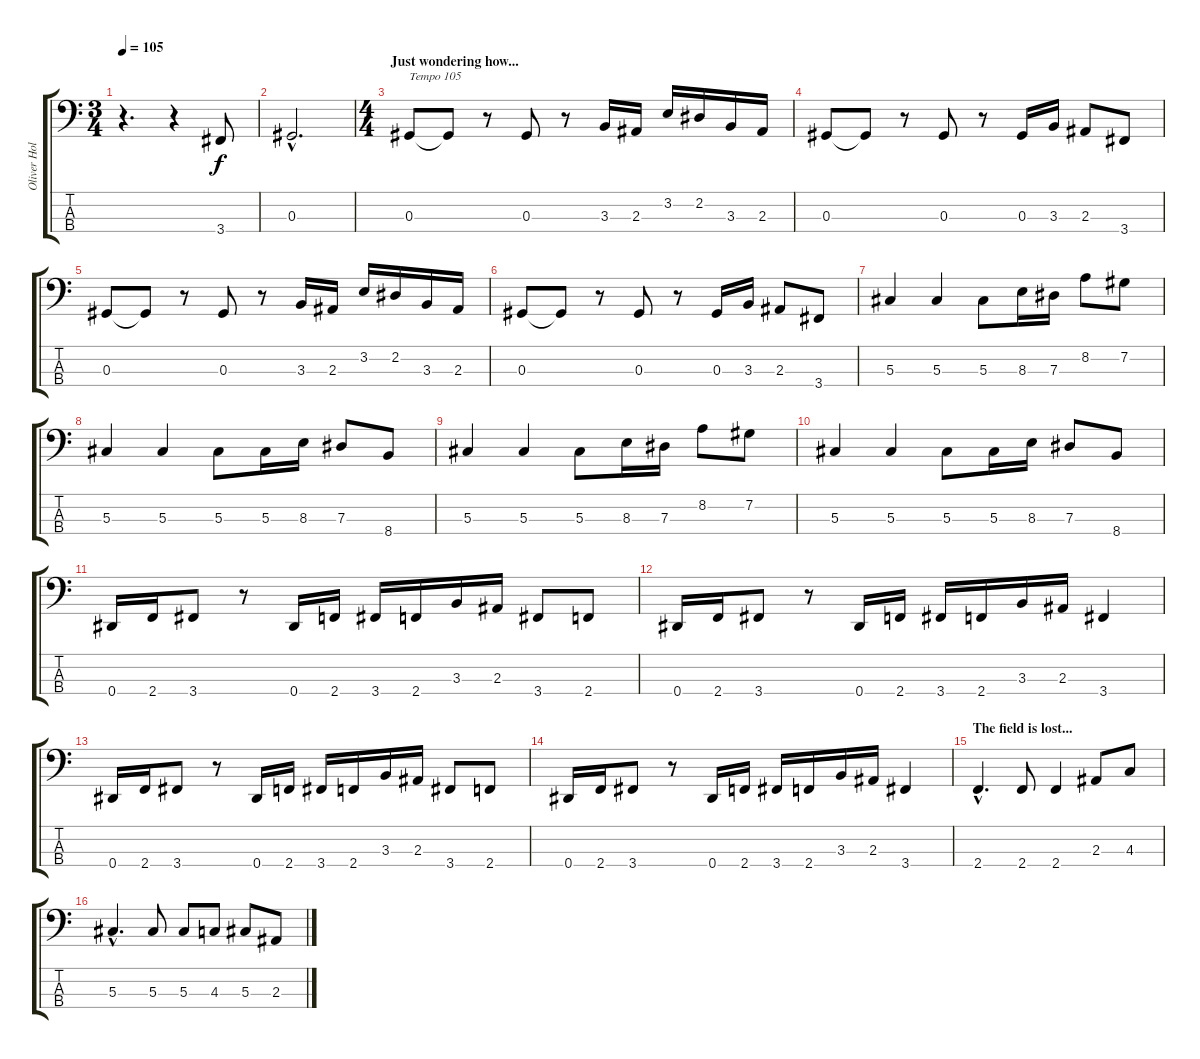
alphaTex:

\track ("Oliver Holzwarth" "Oliver Hol") {instrument electricbassfinger}
\staff {score tabs}
\tuning (Gb2 Db2 Ab1 Eb1) {hide}
\ts (3 4)
\tempo 105
\clef f4
\ks c
r.4{d dy f} r.4 3.4.8 |
0.3{hac}.2{d} |
\ts (4 4)
\section ("" "Just wondering how...")
0.3.8{txt "Tempo 105"} 0.3{t}.8 r.8 0.3.8 r.8 3.3.16 2.3.16 3.2.16 2.2.16 3.3.16 2.3.16 |
0.3.8 0.3{t}.8 r.8 0.3.8 r.8 0.3.16 3.3.16 2.3.8 3.4.8 |
0.3.8 0.3{t}.8 r.8 0.3.8 r.8 3.3.16 2.3.16 3.2.16 2.2.16 3.3.16 2.3.16 |
0.3.8 0.3{t}.8 r.8 0.3.8 r.8 0.3.16 3.3.16 2.3.8 3.4.8 |
5.3.4 5.3.4 5.3.8 8.3.16 7.3.16 8.2.8 7.2.8 |
5.3.4 5.3.4 5.3.8 5.3.16 8.3.16 7.3.8 8.4.8 |
5.3.4 5.3.4 5.3.8 8.3.16 7.3.16 8.2.8 7.2.8 |
5.3.4 5.3.4 5.3.8 5.3.16 8.3.16 7.3.8 8.4.8 |
0.4.16 2.4.16 3.4.8 r.8 0.4.16 2.4.16 3.4.16 2.4.16 3.3.16 2.3.16 3.4.8 2.4.8 |
0.4.16 2.4.16 3.4.8 r.8 0.4.16 2.4.16 3.4.16 2.4.16 3.3.16 2.3.16 3.4.4 |
0.4.16 2.4.16 3.4.8 r.8 0.4.16 2.4.16 3.4.16 2.4.16 3.3.16 2.3.16 3.4.8 2.4.8 |
0.4.16 2.4.16 3.4.8 r.8 0.4.16 2.4.16 3.4.16 2.4.16 3.3.16 2.3.16 3.4.4 |
\section ("" "The field is lost...")
2.4{hac}.4{d} 2.4.8 2.4.4 2.3.8 4.3.8 |
5.3{hac}.4{d} 5.3.8 5.3.8 4.3.8 5.3.8 2.3.8
